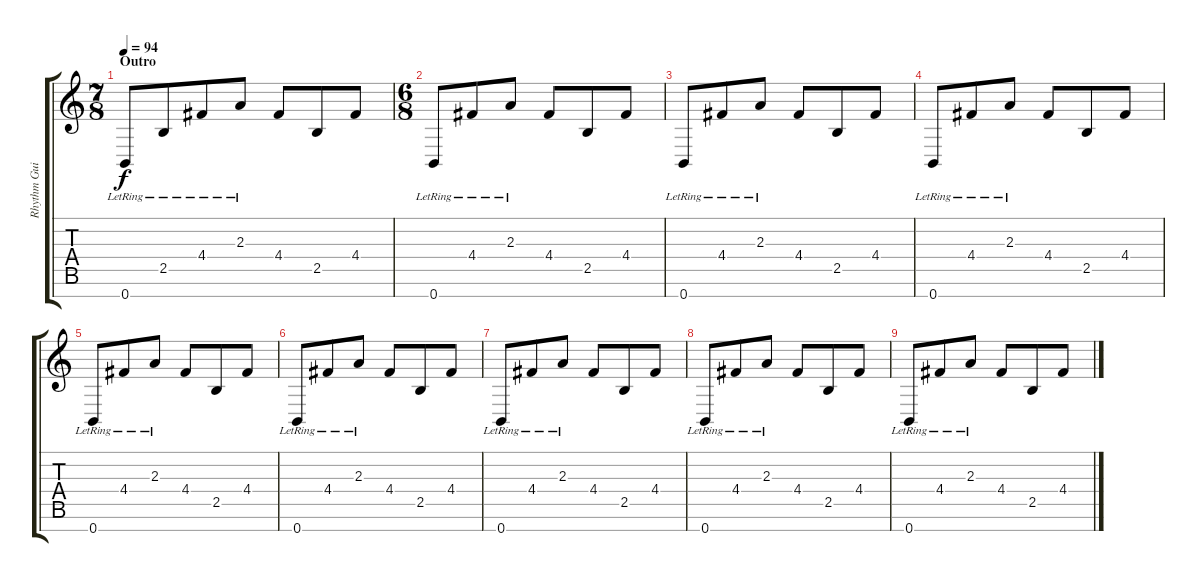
\track ("Rhythm Guitar" "Rhythm Gui") {instrument overdrivenguitar}
\staff {score tabs}
\tuning (E4 B3 G3 D3 A2 E2 B1) {hide}
\ts (7 8)
\section ("" "Outro")
\tempo 94
\clef g2
\ks c
0.7{lr}.8{dy f} 2.5{lr}.8 4.4{lr}.8 2.3{lr}.8 4.4.8 2.5.8 4.4.8 |
\ts (6 8)
0.7{lr}.8 4.4{lr}.8 2.3{lr}.8 4.4.8 2.5.8 4.4.8 |
0.7{lr}.8 4.4{lr}.8 2.3{lr}.8 4.4.8 2.5.8 4.4.8 |
0.7{lr}.8{volume 0} 4.4{lr}.8 2.3{lr}.8 4.4.8 2.5.8 4.4.8 |
0.7{lr}.8 4.4{lr}.8 2.3{lr}.8 4.4.8 2.5.8 4.4.8 |
0.7{lr}.8 4.4{lr}.8 2.3{lr}.8 4.4.8 2.5.8 4.4.8 |
0.7{lr}.8 4.4{lr}.8 2.3{lr}.8 4.4.8 2.5.8 4.4.8 |
0.7{lr}.8 4.4{lr}.8 2.3{lr}.8 4.4.8 2.5.8 4.4.8 |
0.7{lr}.8 4.4{lr}.8 2.3{lr}.8 4.4.8 2.5.8 4.4.8
